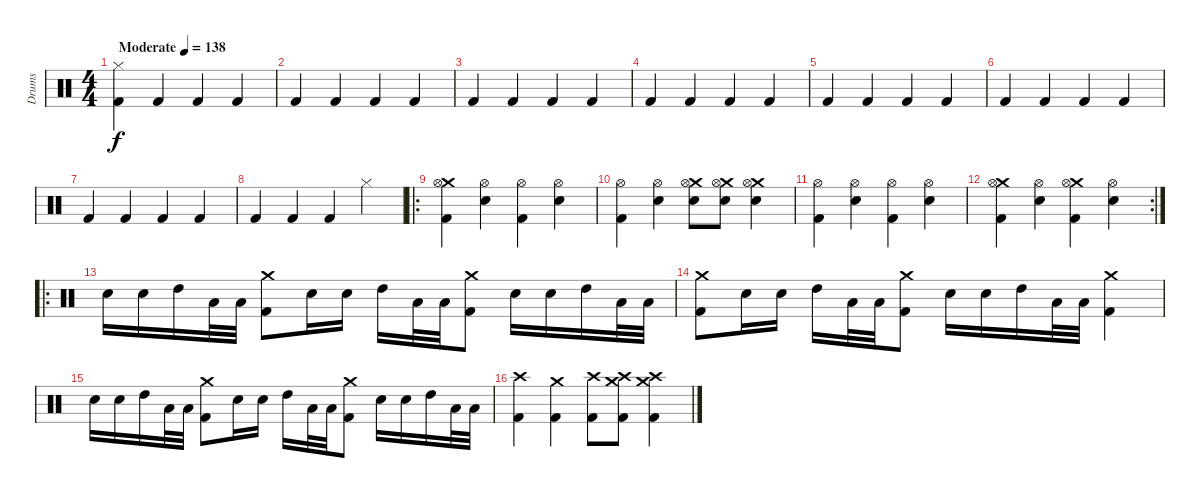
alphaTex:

\track ("Drums" "Drums") {instrument percussion}
\staff {score}
\articulation defaults
\ts (4 4)
\tempo (138 "Moderate")
\clef neutral
\ks c
("Hi-Hat (closed)" "Kick (hit) 2").4{dy f} "Kick (hit) 2".4 "Kick (hit) 2".4 "Kick (hit) 2".4 |
"Kick (hit) 2".4 "Kick (hit) 2".4 "Kick (hit) 2".4 "Kick (hit) 2".4 |
"Kick (hit) 2".4 "Kick (hit) 2".4 "Kick (hit) 2".4 "Kick (hit) 2".4 |
"Kick (hit) 2".4 "Kick (hit) 2".4 "Kick (hit) 2".4 "Kick (hit) 2".4 |
"Kick (hit) 2".4 "Kick (hit) 2".4 "Kick (hit) 2".4 "Kick (hit) 2".4 |
"Kick (hit) 2".4 "Kick (hit) 2".4 "Kick (hit) 2".4 "Kick (hit) 2".4 |
"Kick (hit) 2".4 "Kick (hit) 2".4 "Kick (hit) 2".4 "Kick (hit) 2".4 |
"Kick (hit) 2".4 "Kick (hit) 2".4 "Kick (hit) 2".4 "Hi-Hat (closed)".4 |
\ro
("Crash medium (hit)" "Hi-Hat (open)" "Kick (hit) 2").4 ("Hi-Hat (open)" "Electric Snare (hit)").4 ("Hi-Hat (open)" "Kick (hit) 2").4 ("Hi-Hat (open)" "Electric Snare (hit)").4 |
("Hi-Hat (open)" "Kick (hit) 2").4 ("Hi-Hat (open)" "Electric Snare (hit)").4 ("Crash medium (hit)" "Hi-Hat (open)" "Electric Snare (hit)").8 ("Crash medium (hit)" "Hi-Hat (open)" "Electric Snare (hit)").8 ("Crash medium (hit)" "Hi-Hat (open)" "Electric Snare (hit)").4 |
("Hi-Hat (open)" "Kick (hit) 2").4 ("Hi-Hat (open)" "Electric Snare (hit)").4 ("Hi-Hat (open)" "Kick (hit) 2").4 ("Hi-Hat (open)" "Electric Snare (hit)").4 |
\rc 2
("Crash medium (hit)" "Hi-Hat (open)" "Kick (hit) 2").4 ("Hi-Hat (open)" "Electric Snare (hit)").4 ("Crash medium (hit)" "Hi-Hat (open)" "Kick (hit) 2").4 ("Hi-Hat (open)" "Electric Snare (hit)").4 |
\ro "Electric Snare (hit)".16 "Electric Snare (hit)".16 "High Tom (hit)".16 "Low Floor Tom (hit)".32 "Low Floor Tom (hit)".32
("Crash medium (hit)" "Kick (hit) 2").8 "Electric Snare (hit)".16 "Electric Snare (hit)".16 "High Tom (hit)".16 "Low Floor Tom (hit)".32 "Low Floor Tom (hit)".32 ("Crash medium (hit)" "Kick (hit) 2").8 "Electric Snare (hit)".16 "Electric Snare (hit)".16 "High Tom (hit)".16 "Low Floor Tom (hit)".32 "Low Floor Tom (hit)".32 |
("Crash medium (hit)" "Kick (hit) 2").8 "Electric Snare (hit)".16 "Electric Snare (hit)".16 "High Tom (hit)".16 "Low Floor Tom (hit)".32 "Low Floor Tom (hit)".32 ("Crash medium (hit)" "Kick (hit) 2").8 "Electric Snare (hit)".16 "Electric Snare (hit)".16 "High Tom (hit)".16 "Low Floor Tom (hit)".32 "Low Floor Tom (hit)".32 ("Crash medium (hit)" "Kick (hit) 2").4 |
"Electric Snare (hit)".16 "Electric Snare (hit)".16 "High Tom (hit)".16 "Low Floor Tom (hit)".32 "Low Floor Tom (hit)".32 ("Crash medium (hit)" "Kick (hit) 2").8 "Electric Snare (hit)".16 "Electric Snare (hit)".16 "High Tom (hit)".16 "Low Floor Tom (hit)".32 "Low Floor Tom (hit)".32 ("Crash medium (hit)" "Kick (hit) 2").8 "Electric Snare (hit)".16 "Electric Snare (hit)".16 "High Tom (hit)".16 "Low Floor Tom (hit)".32 "Low Floor Tom (hit)".32 |
("Crash high (hit)" "Kick (hit) 2").4 ("Crash medium (hit)" "Kick (hit) 2").4 ("Crash high (hit)" "Kick (hit) 2").8 ("Crash medium (hit)" "Crash high (hit)" "Kick (hit) 2").8 ("Crash medium (hit)" "Crash high (hit)" "Kick (hit) 2").4
